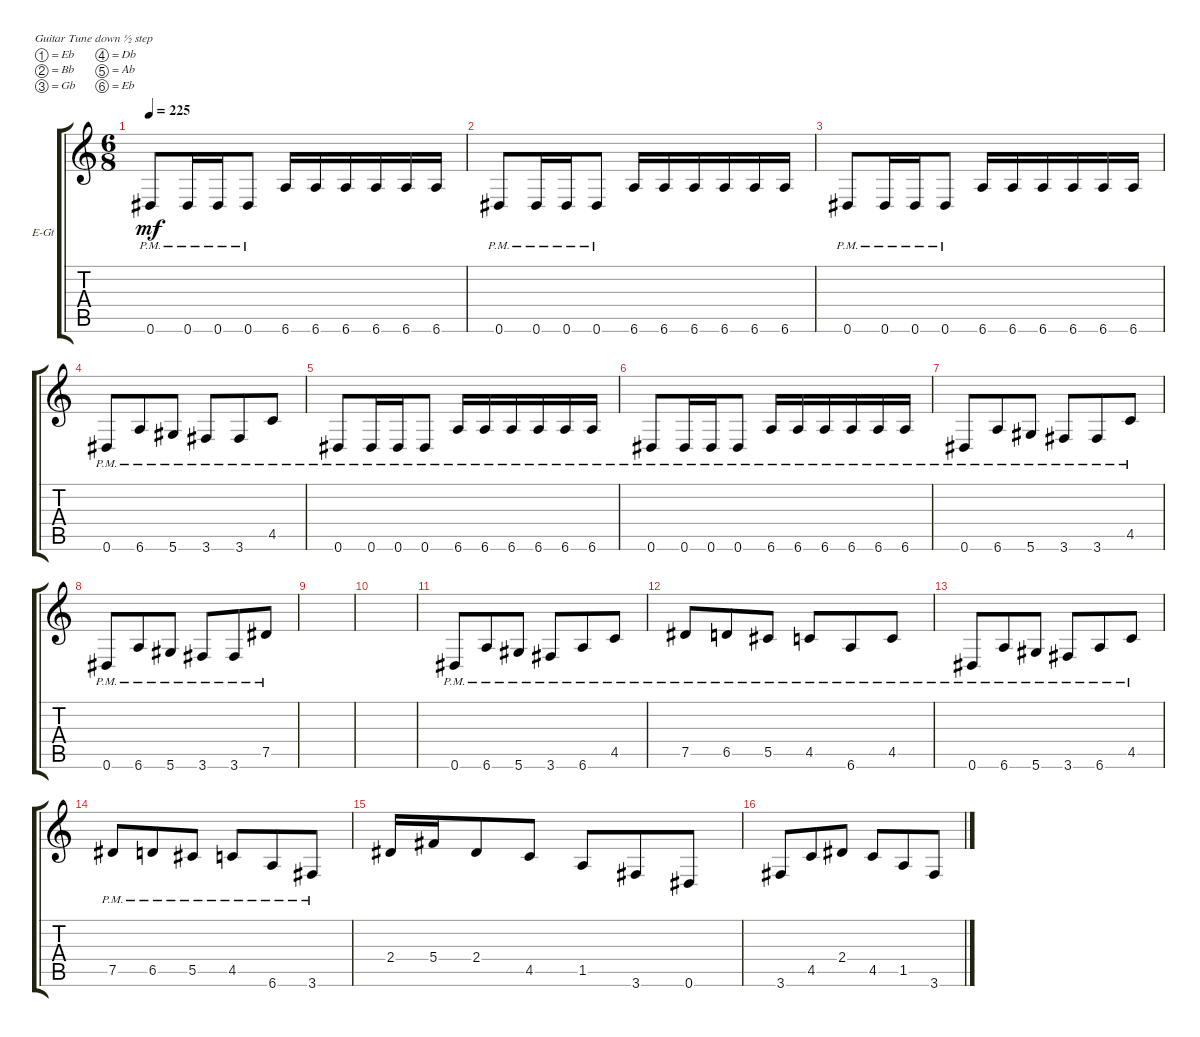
\bracketExtendMode groupsimilarinstruments
\firstSystemTrackNameOrientation horizontal
\otherSystemsTrackNameOrientation horizontal
\track ("left" "E-Gt") {instrument distortionguitar}
\staff {score tabs}
\tuning (Eb4 Bb3 Gb3 Db3 Ab2 Eb2)
\ts (6 8)
\tempo 225
\clef g2
\ks c
0.6{pm}.8{dy mf} 0.6{pm}.16 0.6{pm}.16 0.6{pm}.8 6.6.16 6.6.16 6.6.16 6.6.16 6.6.16 6.6.16 |
0.6{pm}.8 0.6{pm}.16 0.6{pm}.16 0.6{pm}.8 6.6.16 6.6.16 6.6.16 6.6.16 6.6.16 6.6.16 |
0.6{pm}.8 0.6{pm}.16 0.6{pm}.16 0.6{pm}.8 6.6.16 6.6.16 6.6.16 6.6.16 6.6.16 6.6.16 |
0.6{pm}.8 6.6{pm}.8 5.6{pm}.8 3.6{pm}.8 3.6{pm}.8 4.5{pm}.8 |
0.6{pm}.8 0.6{pm}.16 0.6{pm}.16 0.6{pm}.8 6.6{pm}.16 6.6{pm}.16 6.6{pm}.16 6.6{pm}.16 6.6{pm}.16 6.6{pm}.16 |
0.6{pm}.8 0.6{pm}.16 0.6{pm}.16 0.6{pm}.8 6.6{pm}.16 6.6{pm}.16 6.6{pm}.16 6.6{pm}.16 6.6{pm}.16 6.6{pm}.16 |
0.6{pm}.8 6.6{pm}.8 5.6{pm}.8 3.6{pm}.8 3.6{pm}.8 4.5{pm}.8 |
0.6{pm}.8 6.6{pm}.8 5.6{pm}.8 3.6{pm}.8 3.6{pm}.8 7.5{pm}.8 |
|
|
0.6{pm}.8 6.6{pm}.8 5.6{pm}.8 3.6{pm}.8 6.6{pm}.8 4.5{pm}.8 |
7.5{pm}.8 6.5{pm}.8 5.5{pm}.8 4.5{pm}.8 6.6{pm}.8 4.5{pm}.8 |
0.6{pm}.8 6.6{pm}.8 5.6{pm}.8 3.6{pm}.8 6.6{pm}.8 4.5{pm}.8 |
7.5{pm}.8 6.5{pm}.8 5.5{pm}.8 4.5{pm}.8 6.6{pm}.8 3.6{pm}.8 |
2.4.16 5.4.16 2.4.8 4.5.8 1.5.8 3.6.8 0.6.8 |
3.6.8 4.5.8 2.4.8 4.5.8 1.5.8 3.6.8
